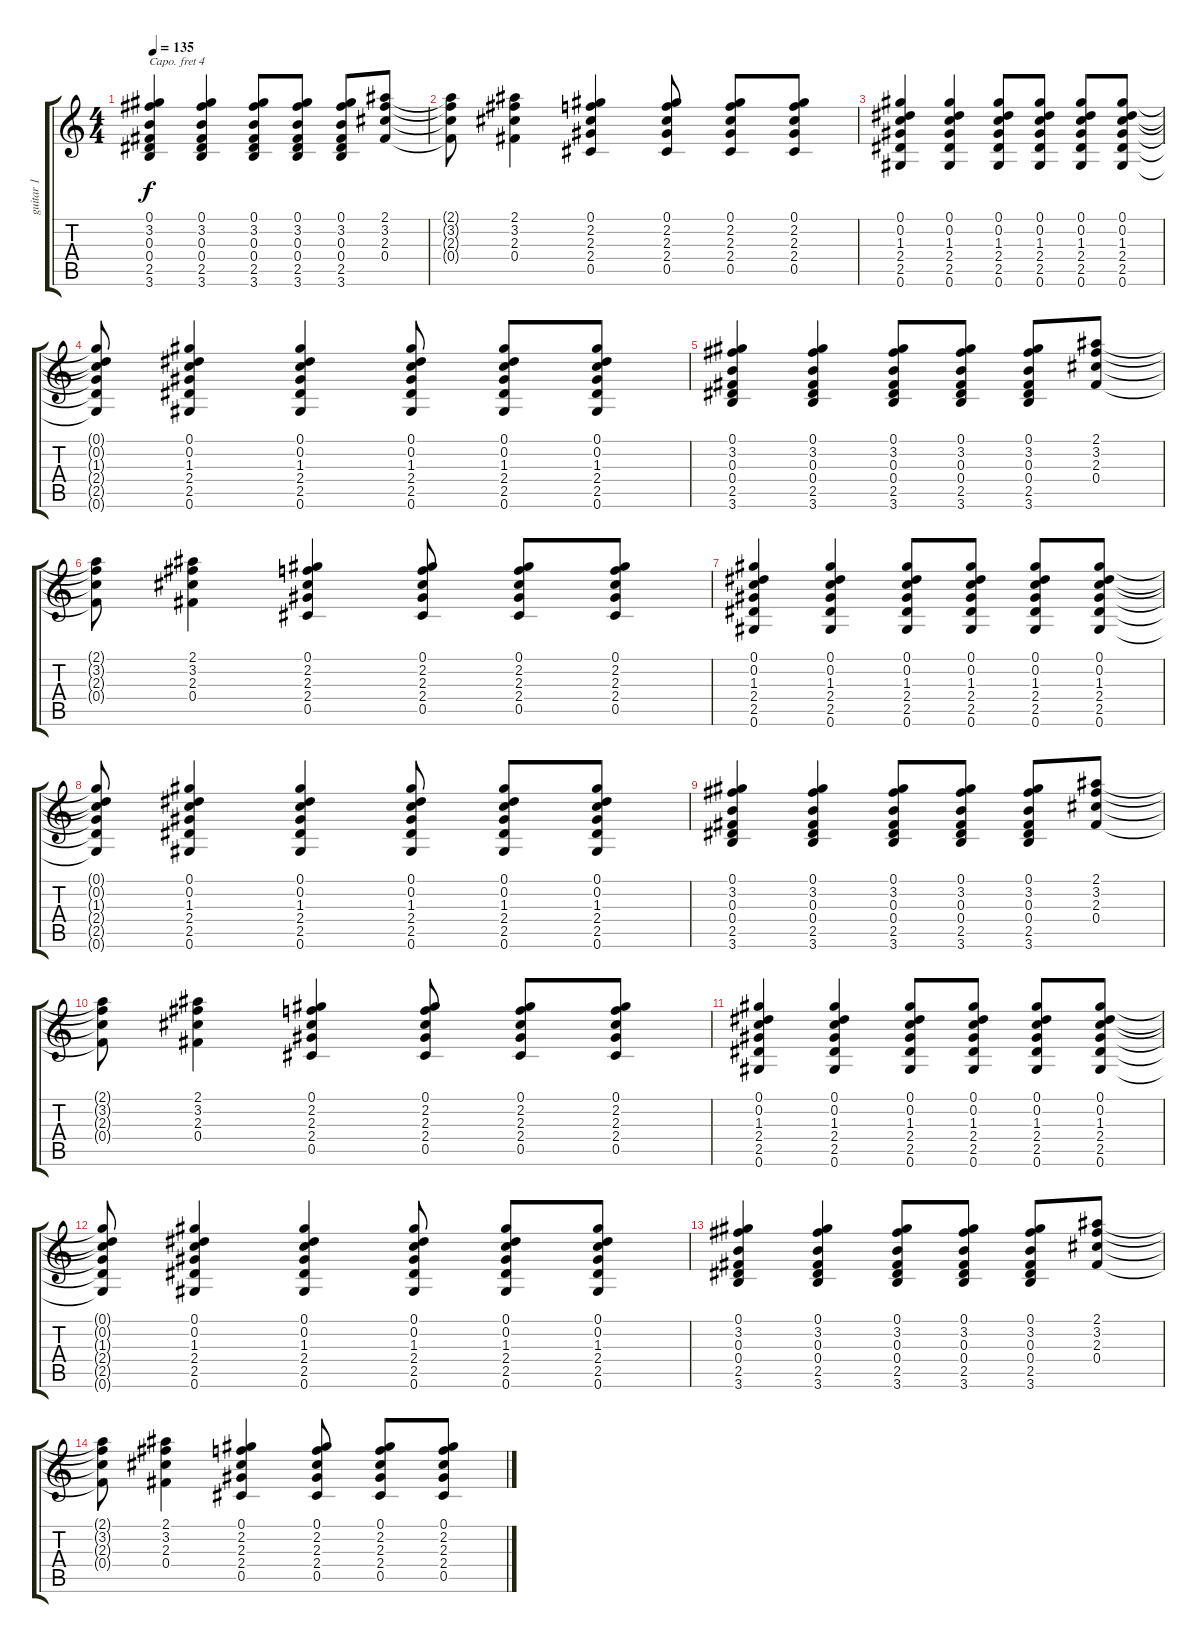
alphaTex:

\track ("guitar 1 " "guitar 1 ") {instrument electricguitarjazz}
\staff {score tabs}
\capo 4
\tuning (E4 B3 G3 D3 A2 E2) {hide}
\ts (4 4)
\tempo 135
\clef g2
\ks c
(0.1 3.2 0.3 0.4 2.5 3.6).4{dy f} (0.1 3.2 0.3 0.4 2.5 3.6).4 (0.1 3.2 0.3 0.4 2.5 3.6).8 (0.1 3.2 0.3 0.4 2.5 3.6).8 (0.1 3.2 0.3 0.4 2.5 3.6).8 (2.1 3.2 2.3 0.4).8 |
(2.1{t} 3.2{t} 2.3{t} 0.4{t}).8 (2.1 3.2 2.3 0.4).4 (0.1 2.2 2.3 2.4 0.5).4 (0.1 2.2 2.3 2.4 0.5).8 (0.1 2.2 2.3 2.4 0.5).8 (0.1 2.2 2.3 2.4 0.5).8 |
(0.1 0.2 1.3 2.4 2.5 0.6).4 (0.1 0.2 1.3 2.4 2.5 0.6).4 (0.1 0.2 1.3 2.4 2.5 0.6).8 (0.1 0.2 1.3 2.4 2.5 0.6).8 (0.1 0.2 1.3 2.4 2.5 0.6).8 (0.1 0.2 1.3 2.4 2.5 0.6).8 |
(0.1{t} 0.2{t} 1.3{t} 2.4{t} 2.5{t} 0.6{t}).8 (0.1 0.2 1.3 2.4 2.5 0.6).4 (0.1 0.2 1.3 2.4 2.5 0.6).4 (0.1 0.2 1.3 2.4 2.5 0.6).8 (0.1 0.2 1.3 2.4 2.5 0.6).8 (0.1 0.2 1.3 2.4 2.5 0.6).8 |
(0.1 3.2 0.3 0.4 2.5 3.6).4 (0.1 3.2 0.3 0.4 2.5 3.6).4 (0.1 3.2 0.3 0.4 2.5 3.6).8 (0.1 3.2 0.3 0.4 2.5 3.6).8 (0.1 3.2 0.3 0.4 2.5 3.6).8 (2.1 3.2 2.3 0.4).8 |
(2.1{t} 3.2{t} 2.3{t} 0.4{t}).8 (2.1 3.2 2.3 0.4).4 (0.1 2.2 2.3 2.4 0.5).4 (0.1 2.2 2.3 2.4 0.5).8 (0.1 2.2 2.3 2.4 0.5).8 (0.1 2.2 2.3 2.4 0.5).8 |
(0.1 0.2 1.3 2.4 2.5 0.6).4 (0.1 0.2 1.3 2.4 2.5 0.6).4 (0.1 0.2 1.3 2.4 2.5 0.6).8 (0.1 0.2 1.3 2.4 2.5 0.6).8 (0.1 0.2 1.3 2.4 2.5 0.6).8 (0.1 0.2 1.3 2.4 2.5 0.6).8 |
(0.1{t} 0.2{t} 1.3{t} 2.4{t} 2.5{t} 0.6{t}).8 (0.1 0.2 1.3 2.4 2.5 0.6).4 (0.1 0.2 1.3 2.4 2.5 0.6).4 (0.1 0.2 1.3 2.4 2.5 0.6).8 (0.1 0.2 1.3 2.4 2.5 0.6).8 (0.1 0.2 1.3 2.4 2.5 0.6).8 |
(0.1 3.2 0.3 0.4 2.5 3.6).4 (0.1 3.2 0.3 0.4 2.5 3.6).4 (0.1 3.2 0.3 0.4 2.5 3.6).8 (0.1 3.2 0.3 0.4 2.5 3.6).8 (0.1 3.2 0.3 0.4 2.5 3.6).8 (2.1 3.2 2.3 0.4).8 |
(2.1{t} 3.2{t} 2.3{t} 0.4{t}).8 (2.1 3.2 2.3 0.4).4 (0.1 2.2 2.3 2.4 0.5).4 (0.1 2.2 2.3 2.4 0.5).8 (0.1 2.2 2.3 2.4 0.5).8 (0.1 2.2 2.3 2.4 0.5).8 |
(0.1 0.2 1.3 2.4 2.5 0.6).4 (0.1 0.2 1.3 2.4 2.5 0.6).4 (0.1 0.2 1.3 2.4 2.5 0.6).8 (0.1 0.2 1.3 2.4 2.5 0.6).8 (0.1 0.2 1.3 2.4 2.5 0.6).8 (0.1 0.2 1.3 2.4 2.5 0.6).8 |
(0.1{t} 0.2{t} 1.3{t} 2.4{t} 2.5{t} 0.6{t}).8 (0.1 0.2 1.3 2.4 2.5 0.6).4 (0.1 0.2 1.3 2.4 2.5 0.6).4 (0.1 0.2 1.3 2.4 2.5 0.6).8 (0.1 0.2 1.3 2.4 2.5 0.6).8 (0.1 0.2 1.3 2.4 2.5 0.6).8 |
(0.1 3.2 0.3 0.4 2.5 3.6).4 (0.1 3.2 0.3 0.4 2.5 3.6).4 (0.1 3.2 0.3 0.4 2.5 3.6).8 (0.1 3.2 0.3 0.4 2.5 3.6).8 (0.1 3.2 0.3 0.4 2.5 3.6).8 (2.1 3.2 2.3 0.4).8 |
(2.1{t} 3.2{t} 2.3{t} 0.4{t}).8 (2.1 3.2 2.3 0.4).4 (0.1 2.2 2.3 2.4 0.5).4 (0.1 2.2 2.3 2.4 0.5).8 (0.1 2.2 2.3 2.4 0.5).8 (0.1 2.2 2.3 2.4 0.5).8
